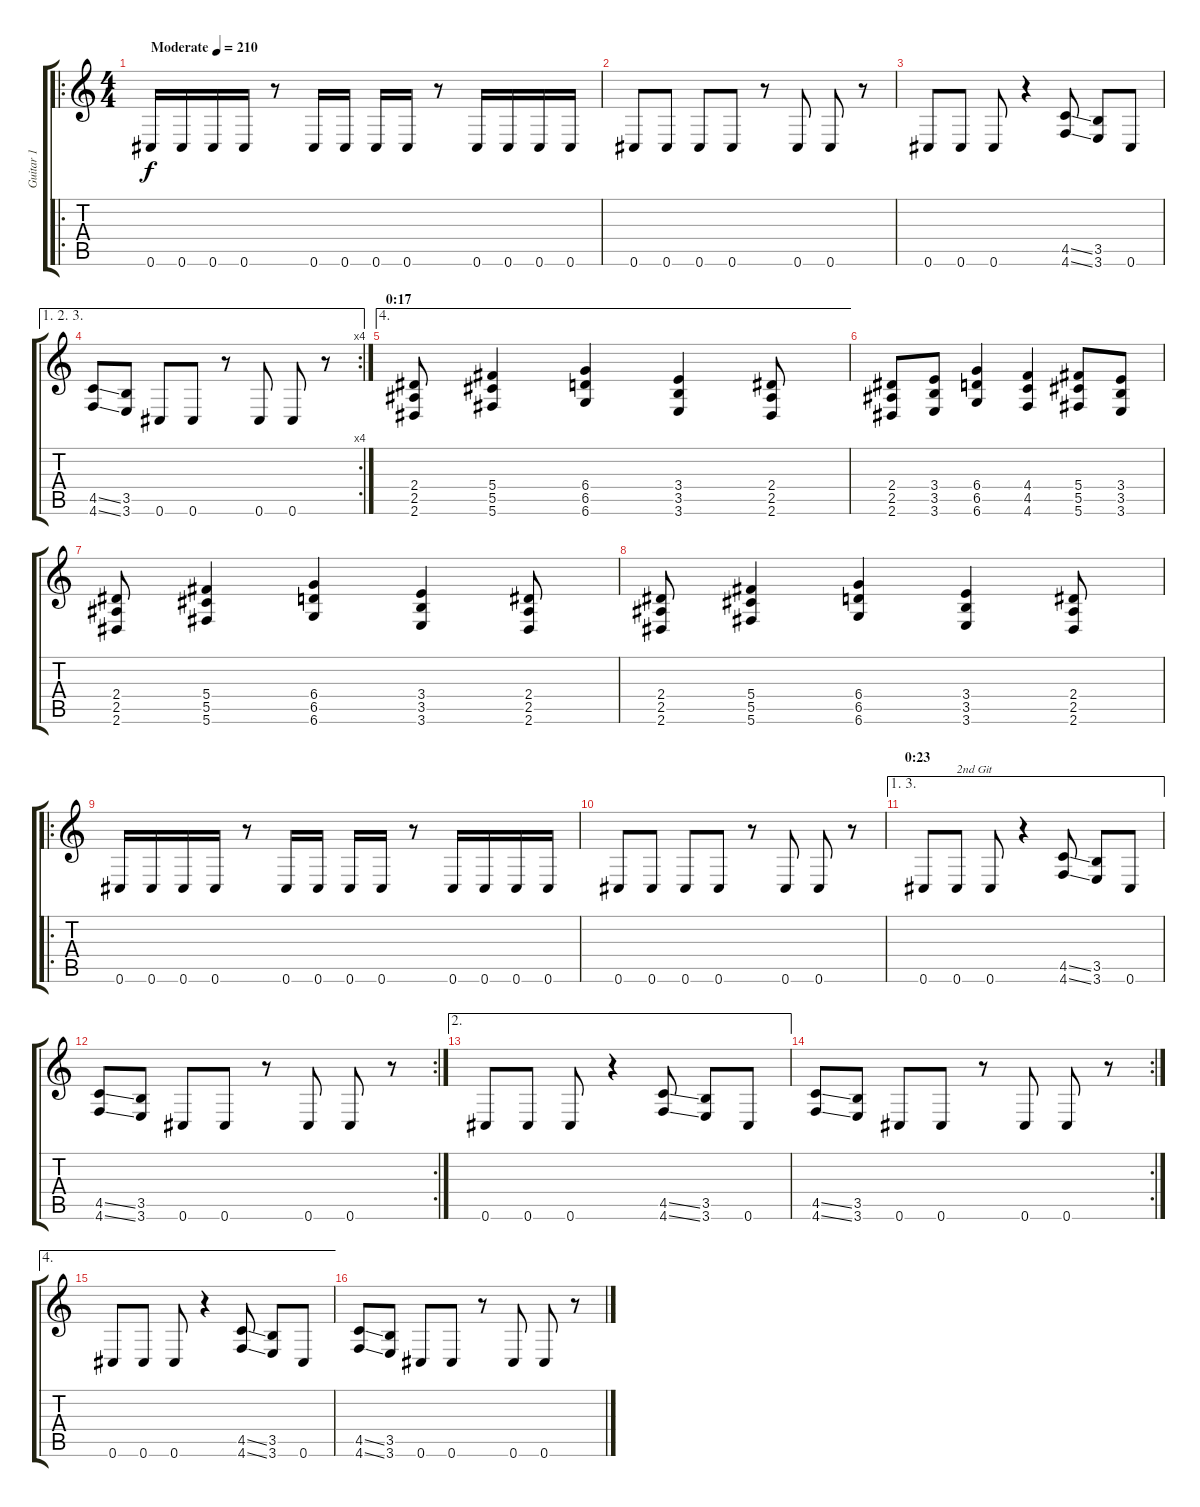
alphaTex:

\track ("Guitar 1" "Guitar 1") {instrument distortionguitar}
\staff {score tabs}
\tuning (Eb4 Bb3 Gb3 Db3 Ab2 Db2) {hide}
\ro
\ts (4 4)
\tempo (210 "Moderate")
\clef g2
\ks c
0.6.16{dy f instrument distortionguitar} 0.6.16 0.6.16 0.6.16 r.8 0.6.16 0.6.16 0.6.16 0.6.16 r.8 0.6.16 0.6.16 0.6.16 0.6.16 |
0.6.8 0.6.8 0.6.8 0.6.8 r.8 0.6.8 0.6.8 r.8 |
0.6.8 0.6.8 0.6.8 r.4 (4.5{ss} 4.6{ss}).8 (3.5 3.6).8 0.6.8 |
\ae (1 2 3)
\rc 4
(4.5{ss} 4.6{ss}).8 (3.5 3.6).8 0.6.8 0.6.8 r.8 0.6.8 0.6.8 r.8 |
\ae 4
\section ("" "0:17")
(2.4 2.5 2.6).8 (5.4 5.5 5.6).4 (6.4 6.5 6.6).4 (3.4 3.5 3.6).4 (2.4 2.5 2.6).8 |
(2.4 2.5 2.6).8 (3.4 3.5 3.6).8 (6.4 6.5 6.6).4 (4.4 4.5 4.6).4 (5.4 5.5 5.6).8 (3.4 3.5 3.6).8 |
(2.4 2.5 2.6).8 (5.4 5.5 5.6).4 (6.4 6.5 6.6).4 (3.4 3.5 3.6).4 (2.4 2.5 2.6).8 |
(2.4 2.5 2.6).8 (5.4 5.5 5.6).4 (6.4 6.5 6.6).4 (3.4 3.5 3.6).4 (2.4 2.5 2.6).8 |
\ro
0.6.16 0.6.16 0.6.16 0.6.16 r.8 0.6.16 0.6.16 0.6.16 0.6.16 r.8 0.6.16 0.6.16 0.6.16 0.6.16 |
0.6.8 0.6.8 0.6.8 0.6.8 r.8 0.6.8 0.6.8 r.8 |
\ae (1 3)
\section ("" "0:23")
0.6.8 0.6.8{txt "2nd Git"} 0.6.8 r.4 (4.5{ss} 4.6{ss}).8 (3.5 3.6).8 0.6.8 |
\rc 2
(4.5{ss} 4.6{ss}).8 (3.5 3.6).8 0.6.8 0.6.8 r.8 0.6.8 0.6.8 r.8 |
\ae 2
0.6.8 0.6.8 0.6.8 r.4 (4.5{ss} 4.6{ss}).8 (3.5 3.6).8 0.6.8 |
\rc 2
(4.5{ss} 4.6{ss}).8 (3.5 3.6).8 0.6.8 0.6.8 r.8 0.6.8 0.6.8 r.8 |
\ae 4
0.6.8 0.6.8 0.6.8 r.4 (4.5{ss} 4.6{ss}).8 (3.5 3.6).8 0.6.8 |
(4.5{ss} 4.6{ss}).8 (3.5 3.6).8 0.6.8 0.6.8 r.8 0.6.8 0.6.8 r.8
